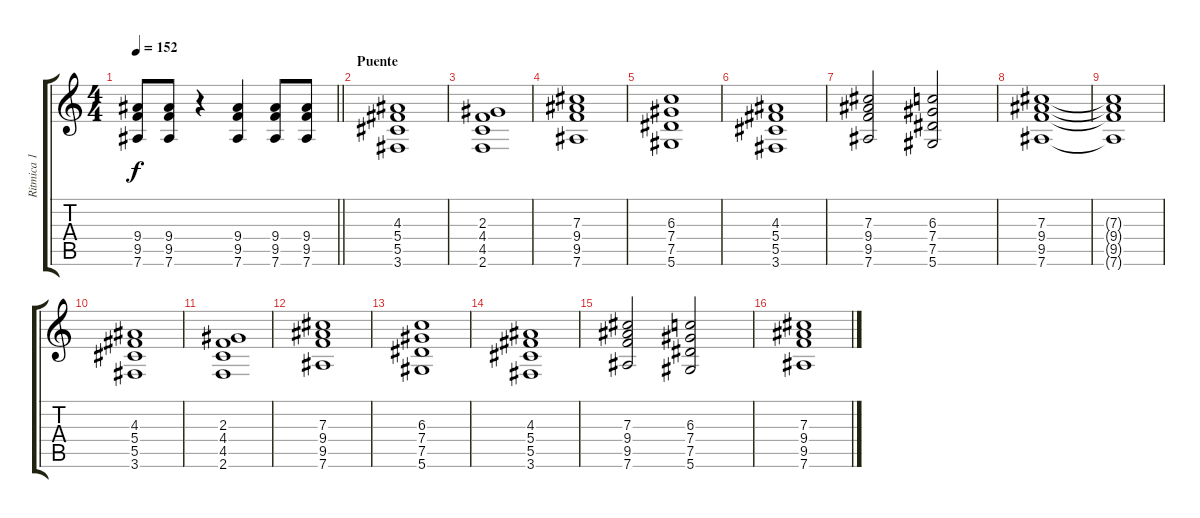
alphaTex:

\track ("Ritmica 1" "Ritmica 1") {instrument distortionguitar}
\staff {score tabs}
\tuning (Eb4 Bb3 Gb3 Db3 Ab2 Eb2) {hide}
\ts (4 4)
\tempo 152
\clef g2
\barLineRight lightlight
\ks c
(9.4 9.5 7.6).8{dy f} (9.4 9.5 7.6).8 r.4 (9.4 9.5 7.6).4 (9.4 9.5 7.6).8 (9.4 9.5 7.6).8 |
\section ("" "Puente")
(4.3 5.4 5.5 3.6).1 |
(2.3 4.4 4.5 2.6).1 |
(7.3 9.4 9.5 7.6).1 |
(6.3 7.4 7.5 5.6).1 |
(4.3 5.4 5.5 3.6).1 |
(7.3 9.4 9.5 7.6).2 (6.3 7.4 7.5 5.6).2 |
(7.3 9.4 9.5 7.6).1 |
(7.3{t} 9.4{t} 9.5{t} 7.6{t}).1 |
(4.3 5.4 5.5 3.6).1 |
(2.3 4.4 4.5 2.6).1 |
(7.3 9.4 9.5 7.6).1 |
(6.3 7.4 7.5 5.6).1 |
(4.3 5.4 5.5 3.6).1 |
(7.3 9.4 9.5 7.6).2 (6.3 7.4 7.5 5.6).2 |
(7.3 9.4 9.5 7.6).1
